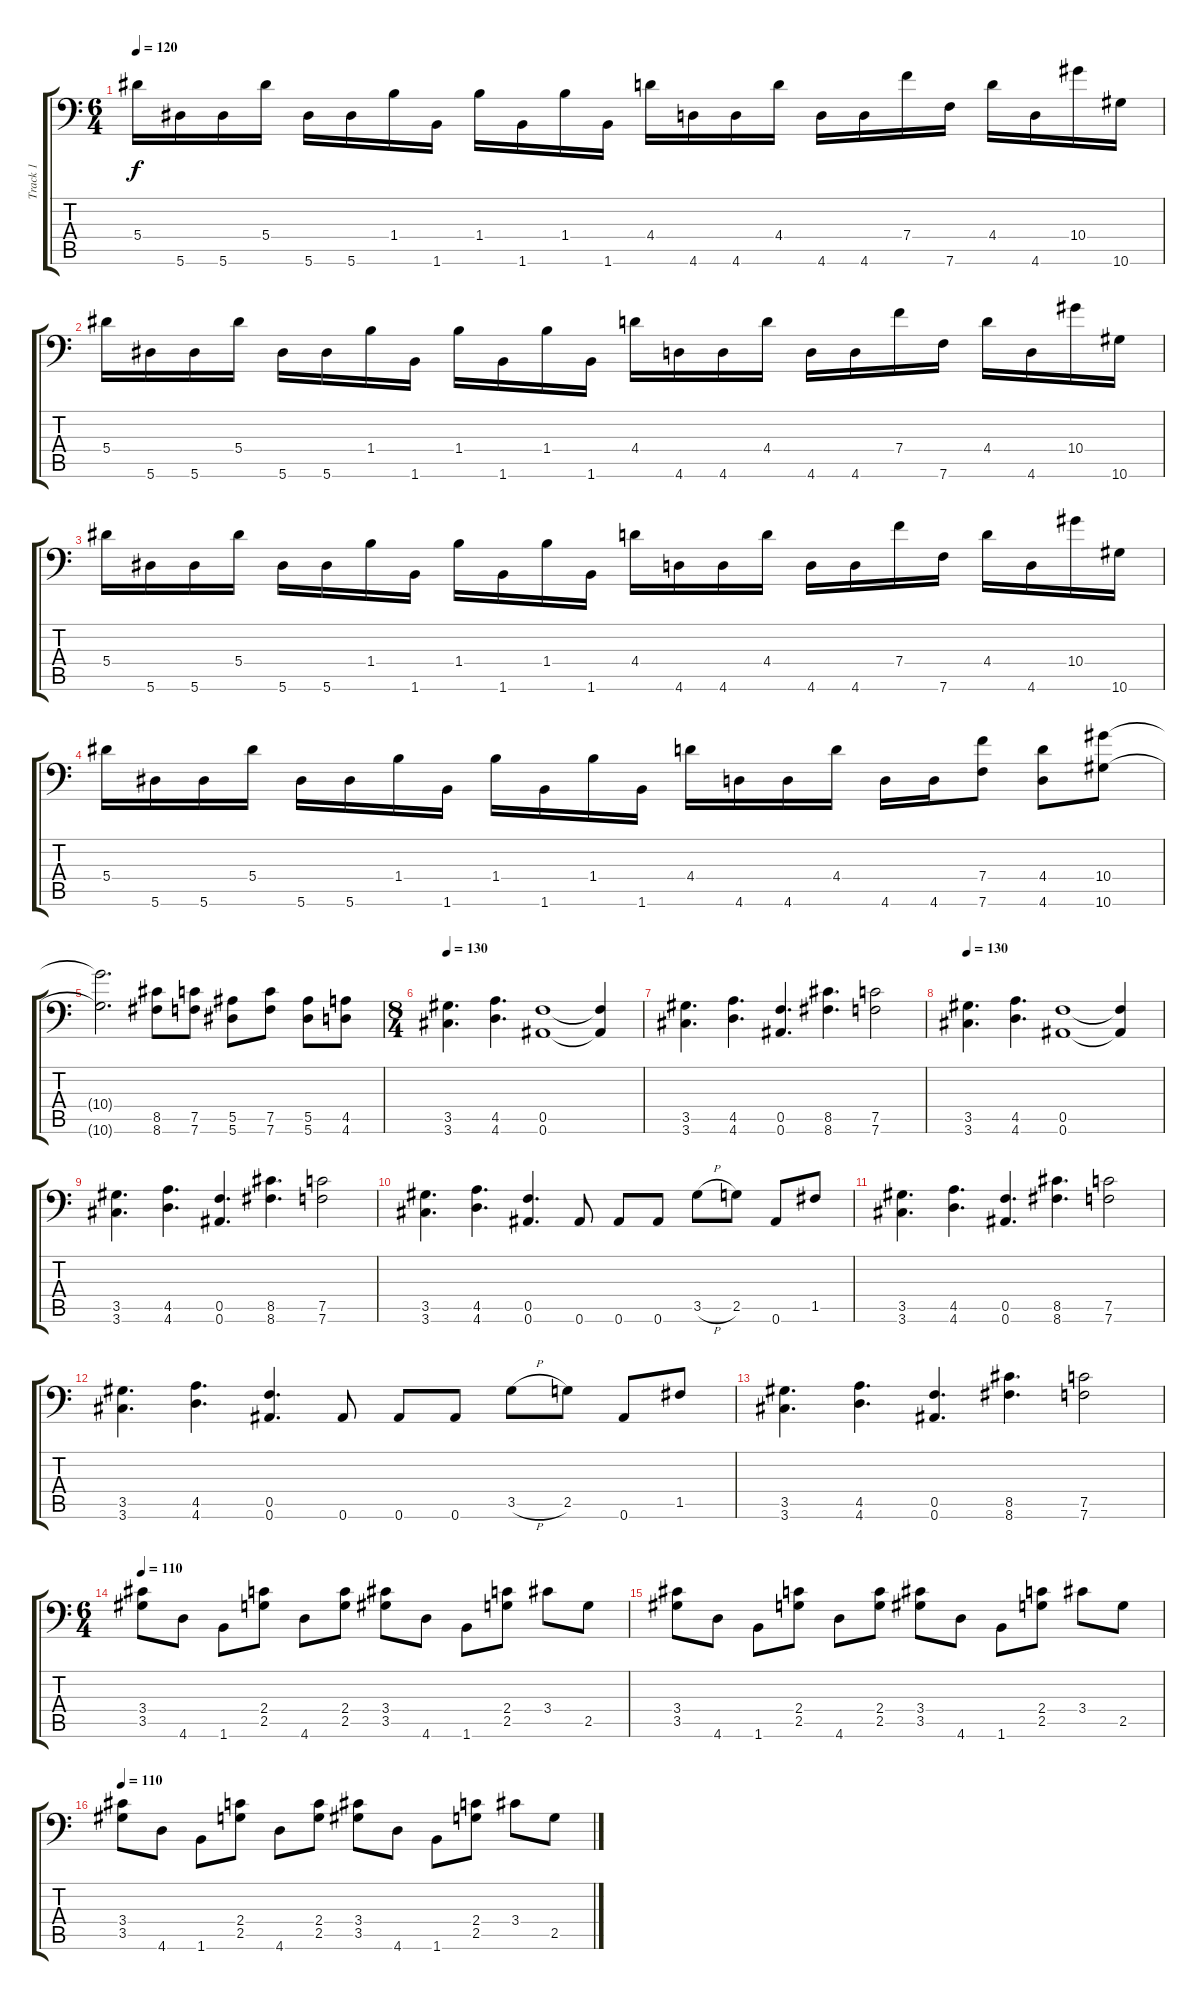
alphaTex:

\track ("Track 1" "Track 1") {instrument overdrivenguitar}
\staff {score tabs}
\tuning (C4 G3 Eb3 Bb2 F2 Bb1) {hide}
\ts (6 4)
\tempo 120
\clef f4
\ks c
5.4.16{dy f} 5.6.16 5.6.16 5.4.16 5.6.16 5.6.16 1.4.16 1.6.16 1.4.16 1.6.16 1.4.16 1.6.16 4.4.16 4.6.16 4.6.16 4.4.16 4.6.16 4.6.16 7.4.16 7.6.16 4.4.16 4.6.16 10.4.16 10.6.16 |
5.4.16 5.6.16 5.6.16 5.4.16 5.6.16 5.6.16 1.4.16 1.6.16 1.4.16 1.6.16 1.4.16 1.6.16 4.4.16 4.6.16 4.6.16 4.4.16 4.6.16 4.6.16 7.4.16 7.6.16 4.4.16 4.6.16 10.4.16 10.6.16 |
5.4.16 5.6.16 5.6.16 5.4.16 5.6.16 5.6.16 1.4.16 1.6.16 1.4.16 1.6.16 1.4.16 1.6.16 4.4.16 4.6.16 4.6.16 4.4.16 4.6.16 4.6.16 7.4.16 7.6.16 4.4.16 4.6.16 10.4.16 10.6.16 |
5.4.16 5.6.16 5.6.16 5.4.16 5.6.16 5.6.16 1.4.16 1.6.16 1.4.16 1.6.16 1.4.16 1.6.16 4.4.16 4.6.16 4.6.16 4.4.16 4.6.16 4.6.16 (7.4 7.6).8 (4.4 4.6).8 (10.4 10.6).8 |
(10.4{t} 10.6{t}).2{d} (8.5 8.6).8 (7.5 7.6).8 (5.5 5.6).8 (7.5 7.6).8 (5.5 5.6).8 (4.5 4.6).8 |
\ts (8 4)
\tempo 130
(3.5 3.6).4{d} (4.5 4.6).4{d} (0.5 0.6).1 (0.5{t} 0.6{t}).4 |
(3.5 3.6).4{d} (4.5 4.6).4{d} (0.5 0.6).4{d} (8.5 8.6).4{d} (7.5 7.6).2 |
\tempo 130
(3.5 3.6).4{d} (4.5 4.6).4{d} (0.5 0.6).1 (0.5{t} 0.6{t}).4 |
(3.5 3.6).4{d} (4.5 4.6).4{d} (0.5 0.6).4{d} (8.5 8.6).4{d} (7.5 7.6).2 |
(3.5 3.6).4{d} (4.5 4.6).4{d} (0.5 0.6).4{d} 0.6.8 0.6.8 0.6.8 3.5{h}.8 2.5.8 0.6.8 1.5.8 |
(3.5 3.6).4{d} (4.5 4.6).4{d} (0.5 0.6).4{d} (8.5 8.6).4{d} (7.5 7.6).2 |
(3.5 3.6).4{d} (4.5 4.6).4{d} (0.5 0.6).4{d} 0.6.8 0.6.8 0.6.8 3.5{h}.8 2.5.8 0.6.8 1.5.8 |
(3.5 3.6).4{d} (4.5 4.6).4{d} (0.5 0.6).4{d} (8.5 8.6).4{d} (7.5 7.6).2 |
\ts (6 4)
\tempo 110
(3.4 3.5).8 4.6.8 1.6.8 (2.4 2.5).8 4.6.8 (2.4 2.5).8 (3.4 3.5).8 4.6.8 1.6.8 (2.4 2.5).8 3.4.8 2.5.8 |
(3.4 3.5).8 4.6.8 1.6.8 (2.4 2.5).8 4.6.8 (2.4 2.5).8 (3.4 3.5).8 4.6.8 1.6.8 (2.4 2.5).8 3.4.8 2.5.8 |
\tempo 110
(3.4 3.5).8 4.6.8 1.6.8 (2.4 2.5).8 4.6.8 (2.4 2.5).8 (3.4 3.5).8 4.6.8 1.6.8 (2.4 2.5).8 3.4.8 2.5.8
